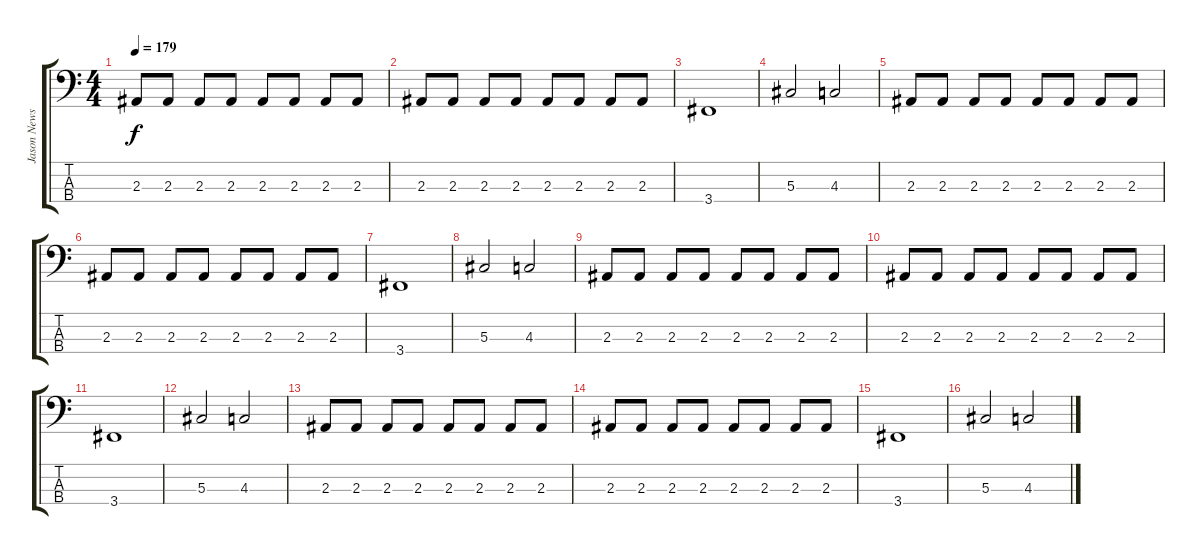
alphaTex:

\track ("Jason Newsted" "Jason News") {instrument electricbassfinger}
\staff {score tabs}
\tuning (Gb2 Db2 Ab1 Eb1) {hide}
\ts (4 4)
\tempo 179
\clef f4
\ks c
2.3.8{dy f} 2.3.8 2.3.8 2.3.8 2.3.8 2.3.8 2.3.8 2.3.8 |
2.3.8 2.3.8 2.3.8 2.3.8 2.3.8 2.3.8 2.3.8 2.3.8 |
3.4.1 |
5.3.2 4.3.2 |
2.3.8 2.3.8 2.3.8 2.3.8 2.3.8 2.3.8 2.3.8 2.3.8 |
2.3.8 2.3.8 2.3.8 2.3.8 2.3.8 2.3.8 2.3.8 2.3.8 |
3.4.1 |
5.3.2 4.3.2 |
2.3.8 2.3.8 2.3.8 2.3.8 2.3.8 2.3.8 2.3.8 2.3.8 |
2.3.8 2.3.8 2.3.8 2.3.8 2.3.8 2.3.8 2.3.8 2.3.8 |
3.4.1 |
5.3.2 4.3.2 |
2.3.8 2.3.8 2.3.8 2.3.8 2.3.8 2.3.8 2.3.8 2.3.8 |
2.3.8 2.3.8 2.3.8 2.3.8 2.3.8 2.3.8 2.3.8 2.3.8 |
3.4.1 |
5.3.2 4.3.2
